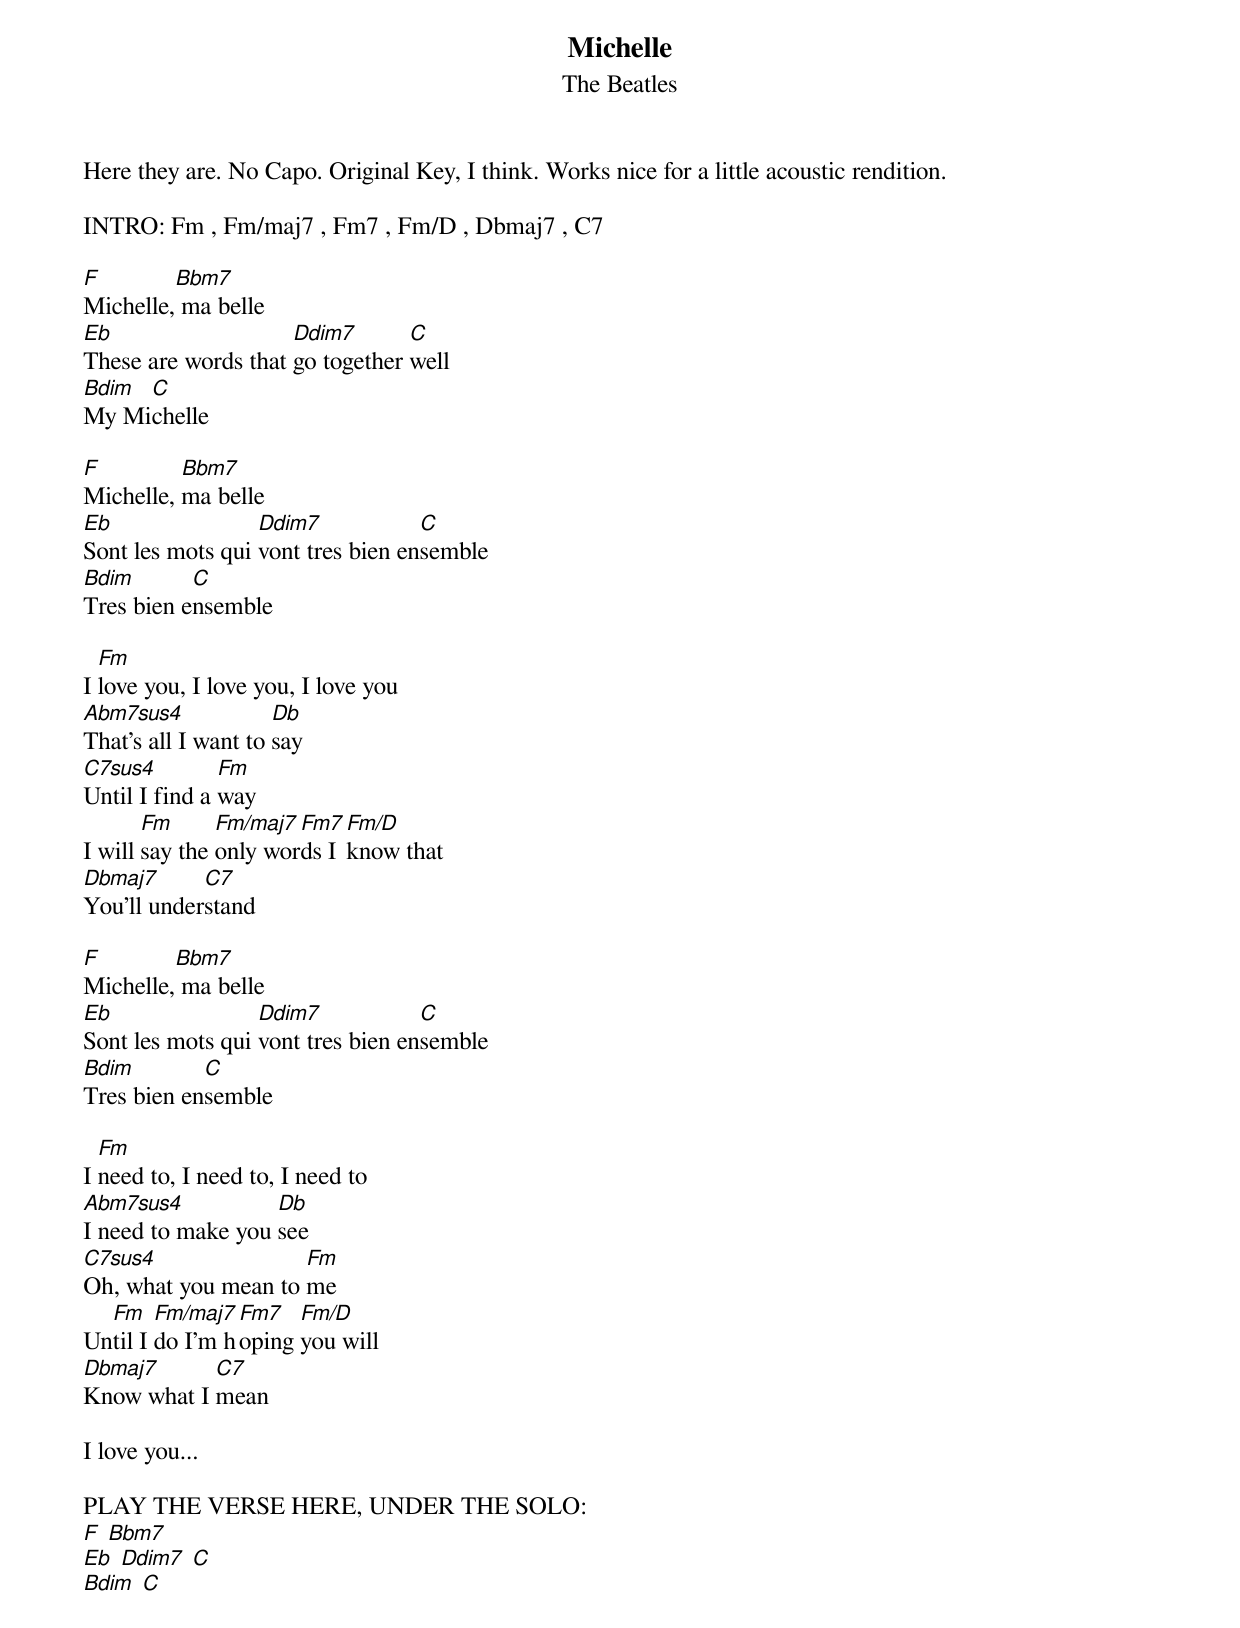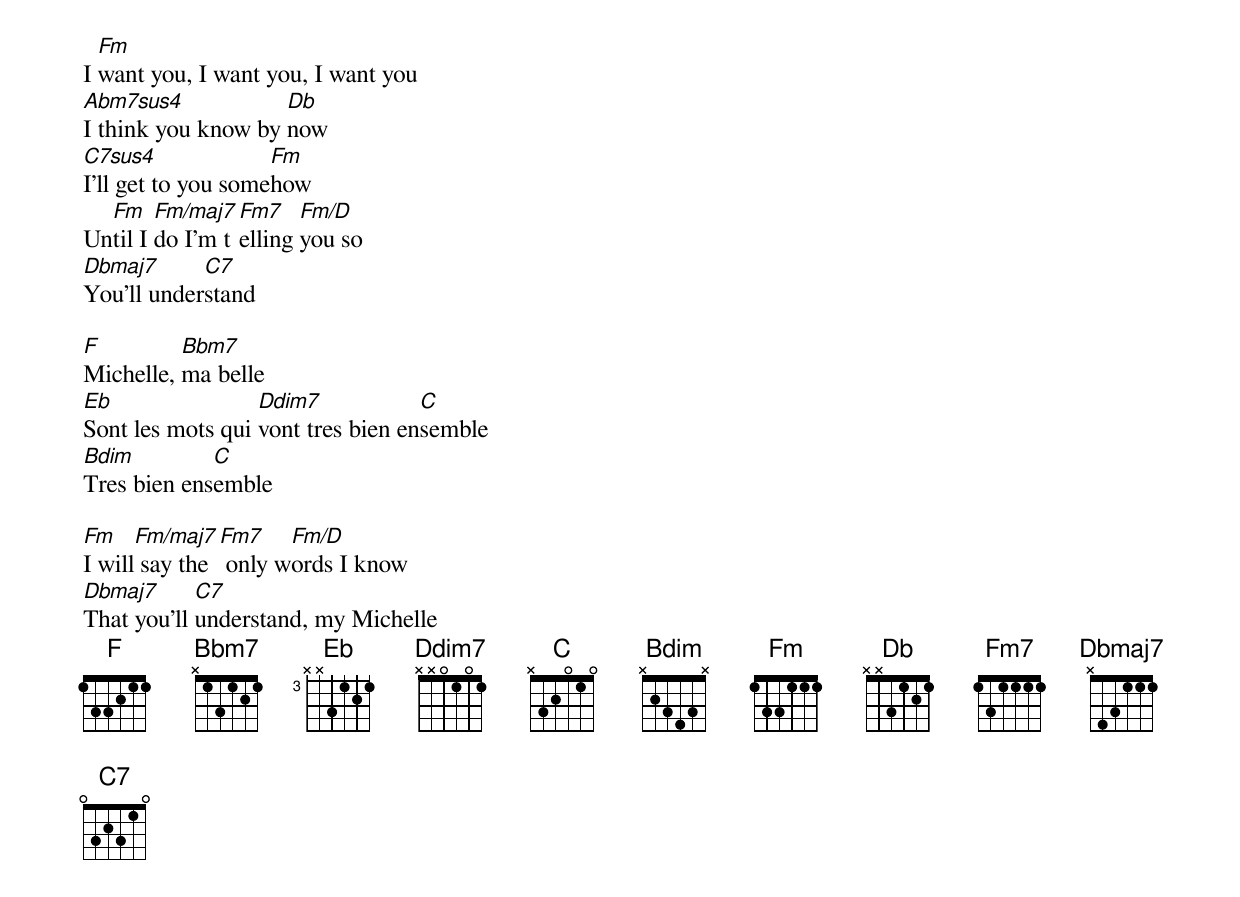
{t:Michelle}
{st:The Beatles}

Here they are. No Capo. Original Key, I think. Works nice for a little acoustic rendition.

INTRO: Fm , Fm/maj7 , Fm7 , Fm/D , Dbmaj7 , C7

[F]Michelle,[Bbm7] ma belle
[Eb]These are words that [Ddim7]go together [C]well
[Bdim]My Mi[C]chelle

[F]Michelle, [Bbm7]ma belle
[Eb]Sont les mots qui [Ddim7]vont tres bien en[C]semble
[Bdim]Tres bien e[C]nsemble

I [Fm]love you, I love you, I love you
[Abm7sus4]That's all I want to [Db]say
[C7sus4]Until I find a [Fm]way
I will [Fm]say the [Fm/maj7]only wor[Fm7]ds I [Fm/D]know that
[Dbmaj7]You'll under[C7]stand

[F]Michelle,[Bbm7] ma belle
[Eb]Sont les mots qui [Ddim7]vont tres bien en[C]semble
[Bdim]Tres bien en[C]semble

I [Fm]need to, I need to, I need to
[Abm7sus4]I need to make you [Db]see
[C7sus4]Oh, what you mean to [Fm]me
Un[Fm]til I [Fm/maj7]do I'm h[Fm7]oping [Fm/D]you will
[Dbmaj7]Know what I [C7]mean

I love you...

PLAY THE VERSE HERE, UNDER THE SOLO:
[F] [Bbm7]
[Eb] [Ddim7] [C]
[Bdim] [C]

I [Fm]want you, I want you, I want you
[Abm7sus4]I think you know by [Db]now
[C7sus4]I'll get to you some[Fm]how
Un[Fm]til I [Fm/maj7]do I'm t[Fm7]elling [Fm/D]you so
[Dbmaj7]You'll under[C7]stand

[F]Michelle, [Bbm7]ma belle
[Eb]Sont les mots qui [Ddim7]vont tres bien en[C]semble
[Bdim]Tres bien ens[C]emble

[Fm]I will[Fm/maj7] say the[Fm7] only w[Fm/D]ords I know
[Dbmaj7]That you'll [C7]understand, my Michelle
